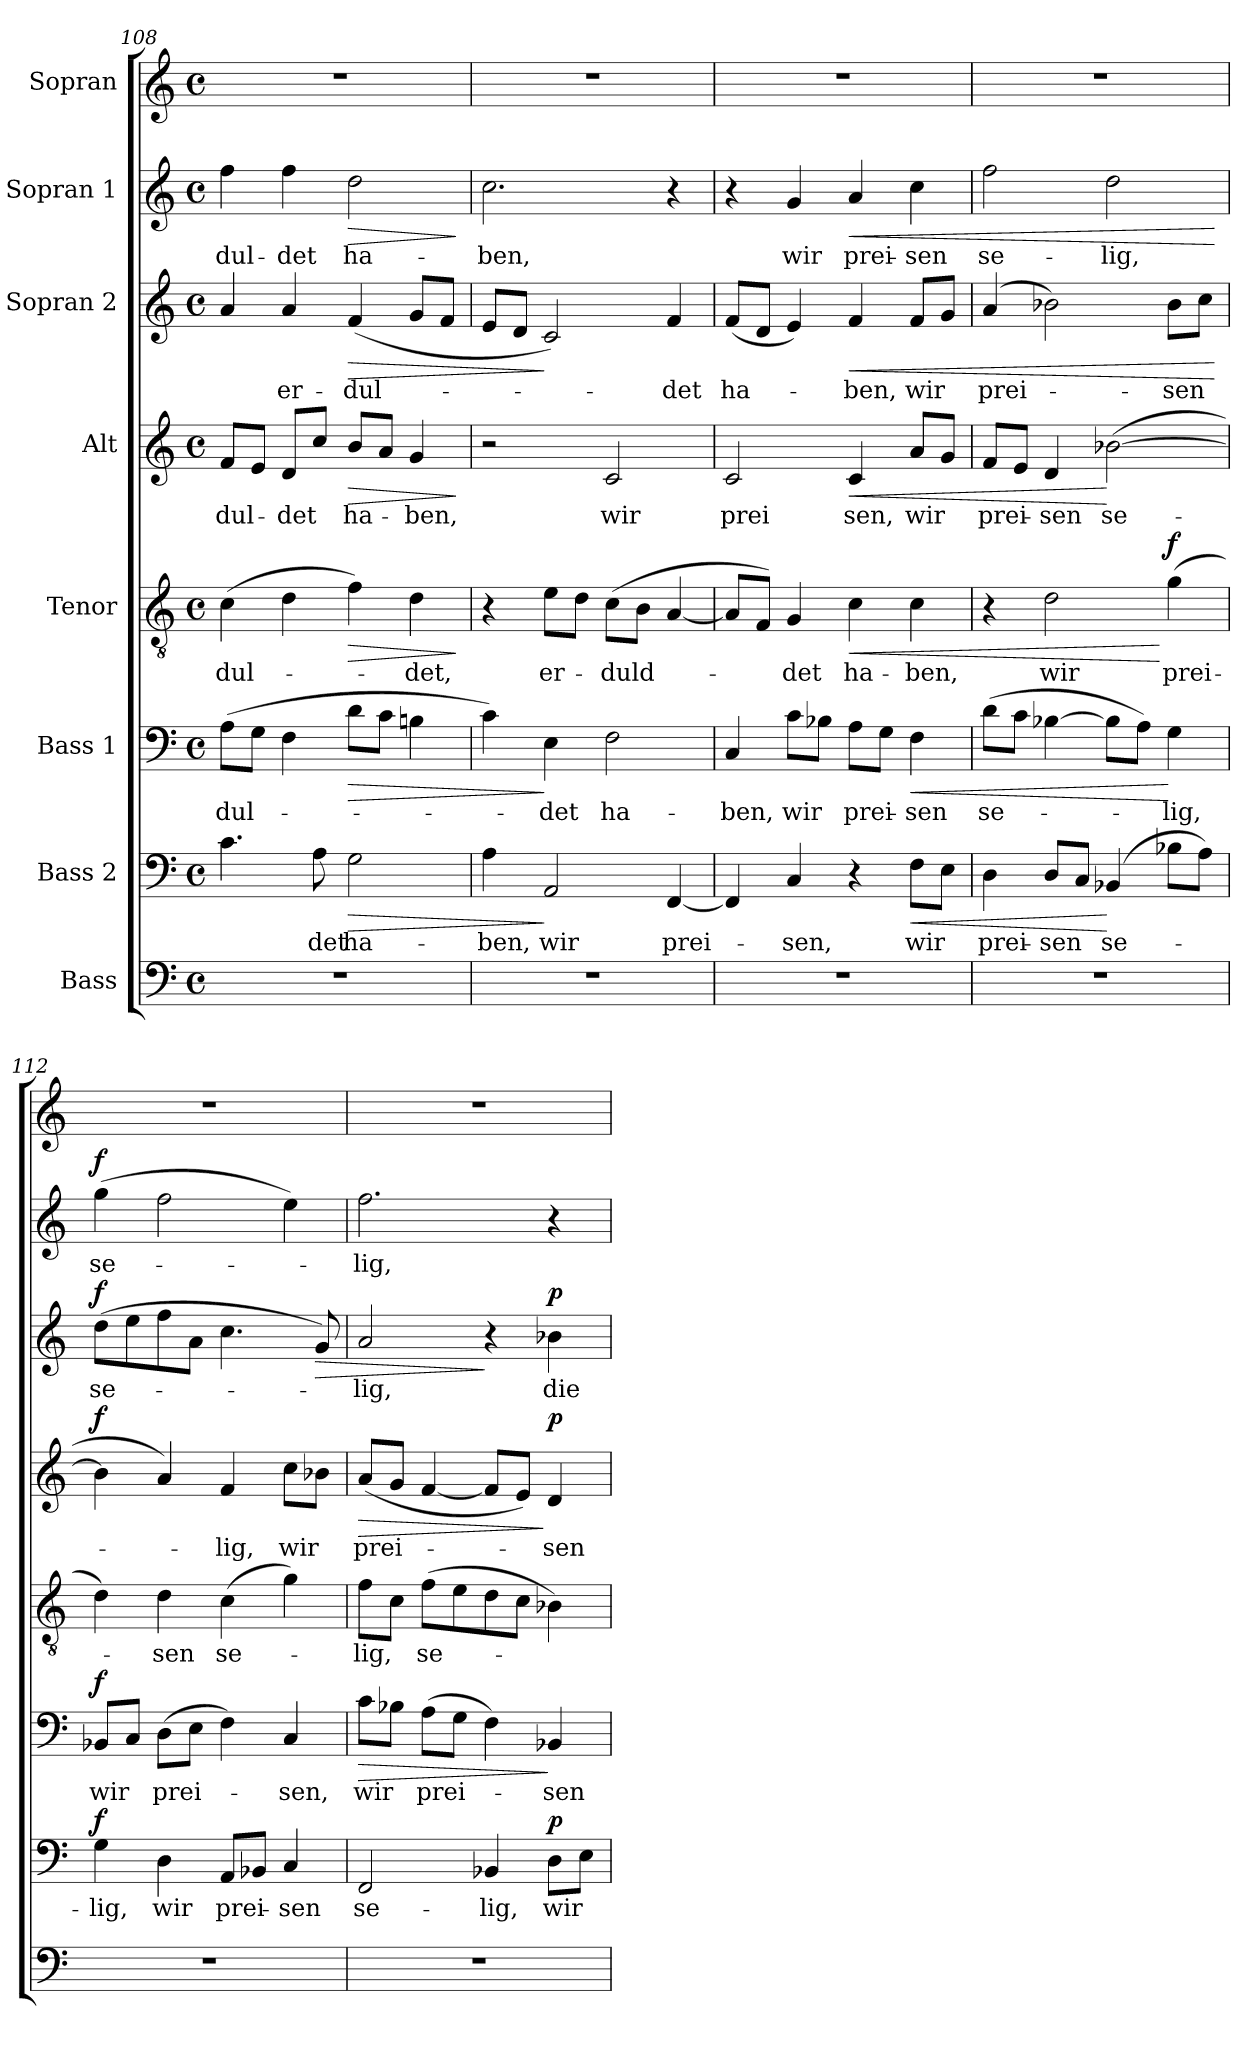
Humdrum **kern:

**kern	**kern	**text	**dynam	**kern	**text	**dynam	**kern	**text	**dynam	**kern	**text	**dynam	**kern	**text	**dynam	**kern	**text	**dynam	**kern
*part8	*part7	*part7	*part7	*part6	*part6	*part6	*part5	*part5	*part5	*part4	*part4	*part4	*part3	*part3	*part3	*part2	*part2	*part2	*part1
*staff8	*staff7	*staff7	*staff7	*staff6	*staff6	*staff6	*staff5	*staff5	*staff5	*staff4	*staff4	*staff4	*staff3	*staff3	*staff3	*staff2	*staff2	*staff2	*staff1
*I"Bass	*I"Bass 2	*	*	*I"Bass 1	*	*	*I"Tenor	*	*	*I"Alt	*	*	*I"Sopran 2	*	*	*I"Sopran 1	*	*	*I"Sopran
!!LO:LB:g=z
*clefF4	*clefF4	*	*	*clefF4	*	*	*clefGv2	*	*	*clefG2	*	*	*clefG2	*	*	*clefG2	*	*	*clefG2
*k[]	*k[]	*	*	*k[]	*	*	*k[]	*	*	*k[]	*	*	*k[]	*	*	*k[]	*	*	*k[]
*M4/4	*M4/4	*	*	*M4/4	*	*	*M4/4	*	*	*M4/4	*	*	*M4/4	*	*	*M4/4	*	*	*M4/4
*met(c)	*met(c)	*	*	*met(c)	*	*	*met(c)	*	*	*met(c)	*	*	*met(c)	*	*	*met(c)	*	*	*met(c)
=108	=108	=108	=108	=108	=108	=108	=108	=108	=108	=108	=108	=108	=108	=108	=108	=108	=108	=108	=108
1r	4.c\	.	.	(8A\L	-dul-	.	(4c\	-dul-	.	8f/L	-dul-	.	4a/	.	.	4ff\	-dul-	.	1r
.	.	.	.	8G\J	.	.	.	.	.	8e/J	.	.	.	.	.	.	.	.	.
.	.	.	.	4F\	.	.	4d\	.	.	8d/L	-det	.	4a/	er-	.	4ff\	-det	.	.
.	8A\	-det	.	.	.	.	.	.	.	8cc/J	.	.	.	.	.	.	.	.	.
!	!	!	!LO:HP:b	!	!	!LO:HP:b	!	!	!LO:HP:b	!	!	!LO:HP:b	!	!	!LO:HP:b	!	!	!LO:HP:b	!
.	2G\	ha-	>	8d\L	.	>	4f\)	.	>	8b/L	ha-	>	(4f/	-dul-	>	2dd\	ha-	>	.
.	.	.	.	8c\J	.	.	.	.	.	8a/J	.	.	.	.	.	.	.	.	.
.	.	.	.	4Bn\	.	.	4d\	-det,	.	4g/	-ben,	.	8g/L	.	.	.	.	.	.
.	.	.	.	.	.	.	.	.	.	.	.	.	8f/J	.	.	.	.	.	.
.	.	.	.	.	.	.	.	.	]	.	.	]	.	.	.	.	.	]	.
=109	=109	=109	=109	=109	=109	=109	=109	=109	=109	=109	=109	=109	=109	=109	=109	=109	=109	=109	=109
1r	4A\	-ben,	.	4c\)	.	.	4r	.	.	2r	.	.	8e/L	.	.	2.cc\	-ben,	.	1r
.	.	.	.	.	.	.	.	.	.	.	.	.	8d/J	.	.	.	.	.	.
.	2AA/	wir	]	4E\	-det	]	8e\L	er-	.	.	.	.	2c/)	.	]	.	.	.	.
.	.	.	.	.	.	.	8d\J	.	.	.	.	.	.	.	.	.	.	.	.
.	.	.	.	2F\	ha-	.	(8c\L	-duld-	.	2c/	wir	.	.	.	.	.	.	.	.
.	.	.	.	.	.	.	8B\J	.	.	.	.	.	.	.	.	.	.	.	.
.	[4FF/	prei-	.	.	.	.	[4A/	.	.	.	.	.	4f/	-det	.	4r	.	.	.
=110	=110	=110	=110	=110	=110	=110	=110	=110	=110	=110	=110	=110	=110	=110	=110	=110	=110	=110	=110
1r	4FF/]	.	.	4C/	-ben,	.	8A/L]	.	.	2c/	prei	.	(8f/L	ha-	.	4r	.	.	1r
.	.	.	.	.	.	.	8F/J)	.	.	.	.	.	8d/J	.	.	.	.	.	.
.	4C/	-sen,	.	8c\L	wir	.	4G/	-det	.	.	.	.	4e/)	.	.	4g/	wir	.	.
.	.	.	.	8B-X\J	.	.	.	.	.	.	.	.	.	.	.	.	.	.	.
!	!	!	!	!	!	!	!	!	!LO:HP:b	!	!	!LO:HP:b	!	!	!LO:HP:b	!	!	!LO:HP:b	!
.	4r	.	.	8A\L	prei-	.	4c\	ha-	<	4c/	sen,	<	4f/	-ben,	<	4a/	prei-	<	.
.	.	.	.	8G\J	.	.	.	.	.	.	.	.	.	.	.	.	.	.	.
!	!	!	!LO:HP:b	!	!	!LO:HP:b	!	!	!	!	!	!	!	!	!	!	!	!	!
.	8F\L	wir	<	4F\	-sen	<	4c\	-ben,	.	8a/L	wir	.	8f/L	wir	.	4cc\	-sen	.	.
.	8E\J	.	.	.	.	.	.	.	.	8g/J	.	.	8g/J	.	.	.	.	.	.
=111	=111	=111	=111	=111	=111	=111	=111	=111	=111	=111	=111	=111	=111	=111	=111	=111	=111	=111	=111
1r	4D\	prei-	.	(8d\L	se-	.	4r	.	.	8f/L	prei-	.	(4a/	prei-	.	2ff\	se-	.	1r
.	.	.	.	8c\J	.	.	.	.	.	8e/J	.	.	.	.	.	.	.	.	.
.	8D/L	-sen	.	[4B-X\	.	.	2d\	wir	.	4d/	-sen	.	2b-X\)	.	.	.	.	.	.
.	8C/J	.	.	.	.	.	.	.	.	.	.	.	.	.	.	.	.	.	.
.	(4BB-X/	se-	[	8B-\L]	.	.	.	.	.	([2b-X\	se-	[	.	.	.	2dd\	-lig,	.	.
.	.	.	.	8A\J)	.	.	.	.	.	.	.	.	.	.	.	.	.	.	.
!	!	!	!	!	!	!	!	!	!LO:DY:n=1:a	!	!	!	!	!	!	!	!	!	!
.	8B-X\L	.	.	4G\	-lig,	[	(4g\	prei-	[ f	.	.	.	8b-\L	-sen	.	.	.	.	.
.	8A\J)	.	.	.	.	.	.	.	.	.	.	.	8cc\J	.	.	.	.	.	.
.	.	.	.	.	.	.	.	.	.	.	.	.	.	.	[	.	.	[	.
!!LO:PB:g=z
=112	=112	=112	=112	=112	=112	=112	=112	=112	=112	=112	=112	=112	=112	=112	=112	=112	=112	=112	=112
!	!	!	!LO:DY:a	!	!	!LO:DY:a	!	!	!	!	!	!LO:DY:a	!	!	!LO:DY:a	!	!	!LO:DY:a	!
1r	4G\	-lig,	f	8BB-X/L	wir	f	4d\)	.	.	4b-\]	.	f	(8dd\L	se-	f	(4gg\	se-	f	1r
.	.	.	.	8C/J	.	.	.	.	.	.	.	.	8ee\	.	.	.	.	.	.
.	4D\	wir	.	(8D\L	prei-	.	4d\	-sen	.	4a/)	.	.	8ff\	.	.	2ff\	.	.	.
.	.	.	.	8E\J	.	.	.	.	.	.	.	.	8a\J	.	.	.	.	.	.
.	8AA/L	prei-	.	4F\)	.	.	(4c\	se-	.	4f/	-lig,	.	4.cc\	.	.	.	.	.	.
.	8BB-X/J	.	.	.	.	.	.	.	.	.	.	.	.	.	.	.	.	.	.
.	4C/	-sen	.	4C/	-sen,	.	4g\)	.	.	8cc\L	wir	.	.	.	.	4ee\)	.	.	.
!	!	!	!	!	!	!	!	!	!	!	!	!	!	!	!LO:HP:b	!	!	!	!
.	.	.	.	.	.	.	.	.	.	8b-X\J	.	.	8g/)	.	>	.	.	.	.
=113	=113	=113	=113	=113	=113	=113	=113	=113	=113	=113	=113	=113	=113	=113	=113	=113	=113	=113	=113
!	!	!	!	!	!	!LO:HP:b	!	!	!	!	!	!LO:HP:b	!	!	!	!	!	!	!
1r	2FF/	se-	.	8c\L	wir	>	8f\L	-lig,	.	(8a/L	prei-	>	2a/	-lig,	.	2.ff\	-lig,	.	1r
.	.	.	.	8B-X\J	.	.	8c\J	.	.	8g/J	.	.	.	.	.	.	.	.	.
.	.	.	.	(8A\L	prei-	.	(8f\L	se-	.	[4f/	.	.	.	.	.	.	.	.	.
.	.	.	.	8G\J	.	.	8e\	.	.	.	.	.	.	.	.	.	.	.	.
.	4BB-X/	-lig,	.	4F\)	.	.	8d\	.	.	8f/L]	.	.	4r	.	]	.	.	.	.
.	.	.	.	.	.	.	8c\J	.	.	8e/J)	.	.	.	.	.	.	.	.	.
!	!	!	!LO:DY:a	!	!	!	!	!	!	!	!	!LO:DY:n=1:a	!	!	!LO:DY:a	!	!	!	!
.	8D\L	wir	p	4BB-X/	-sen	]	4B-X\)	.	.	4d/	-sen	] p	4b-X\	-die	p	4r	.	.	.
.	8E\J	.	.	.	.	.	.	.	.	.	.	.	.	.	.	.	.	.	.
=	=	=	=	=	=	=	=	=	=	=	=	=	=	=	=	=	=	=	=
*-	*-	*-	*-	*-	*-	*-	*-	*-	*-	*-	*-	*-	*-	*-	*-	*-	*-	*-	*-
